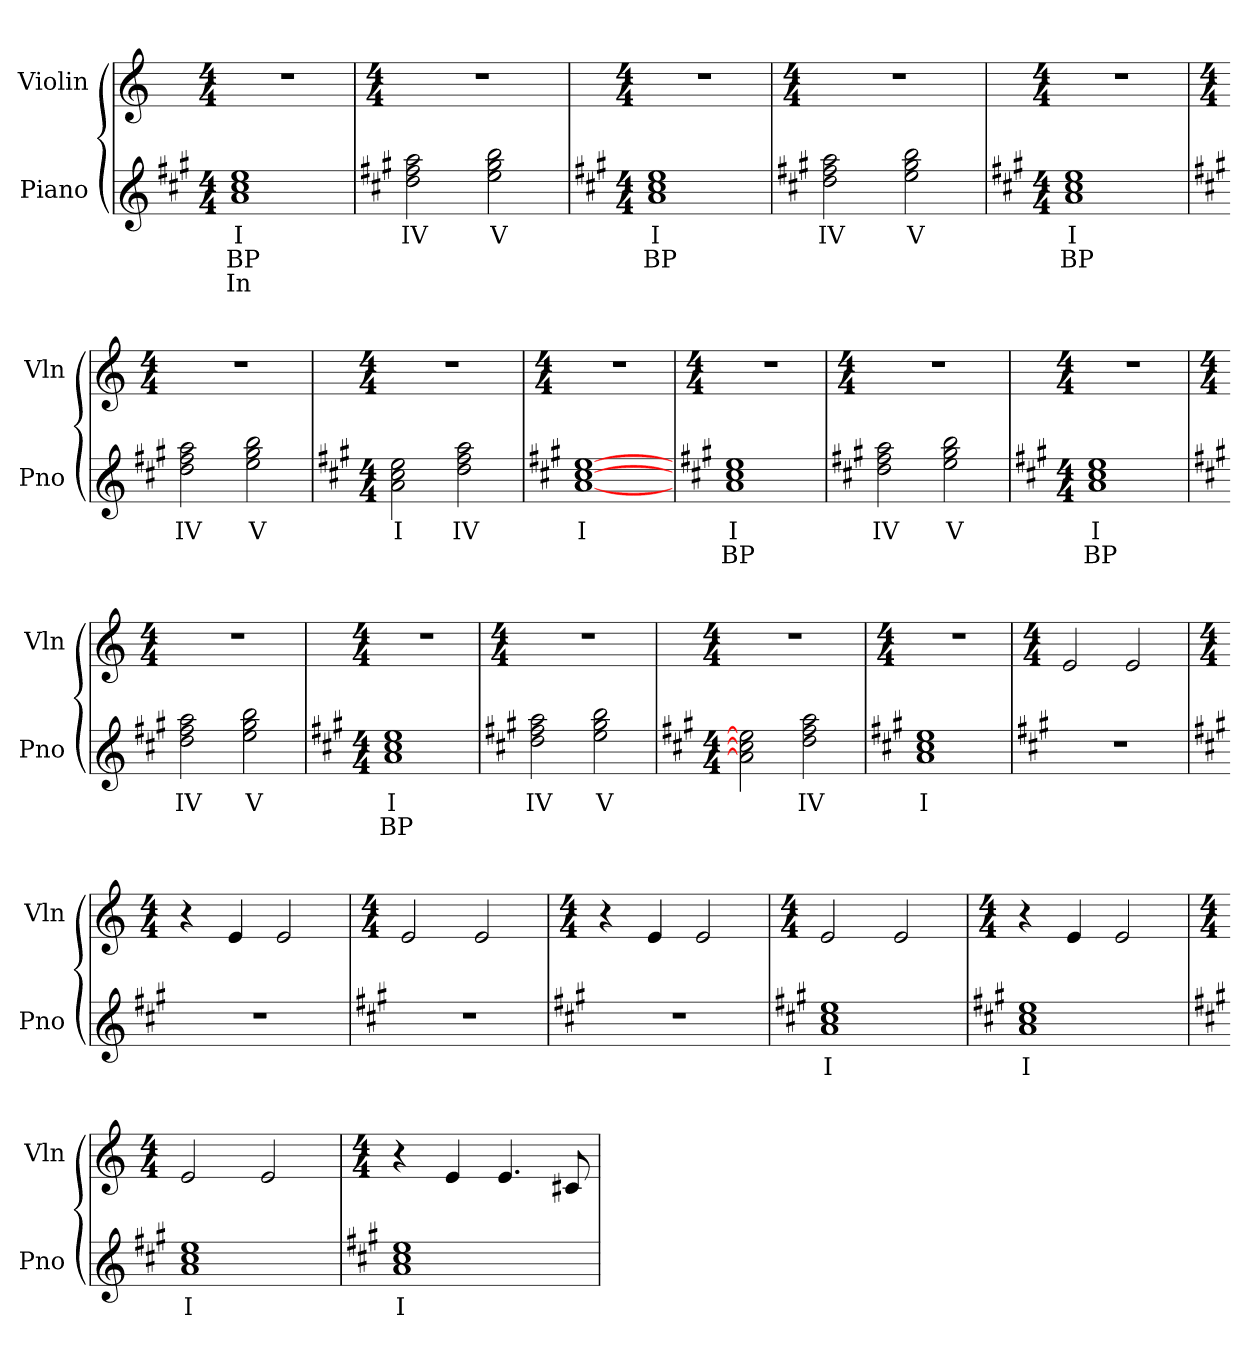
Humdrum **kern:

**kern	**text	**text	**text	**kern
*part2	*part2	*part2	*part2	*part1
*staff2	*staff2	*staff2	*staff2	*staff1
*I"Piano	*	*	*	*I"Violin
*I'Pno	*	*	*	*I'Vln
*k[f#c#g#]	*	*	*	*
*A:	*	*	*	*
*M4/4	*	*	*	*M4/4
=	=	=	=	=
1a 1cc# 1ee	I	BP	In	1r
=	=	=	=	=
*k[f#c#g#]	*	*	*	*
*A:	*	*	*	*
*	*	*	*	*M4/4
2dd 2ff# 2aa	IV	.	.	1r
2ee 2gg# 2bb	V	.	.	.
=	=	=	=	=
*k[f#c#g#]	*	*	*	*
*A:	*	*	*	*
*M4/4	*	*	*	*M4/4
1a 1cc# 1ee	I	BP	.	1r
=	=	=	=	=
*k[f#c#g#]	*	*	*	*
*A:	*	*	*	*
*	*	*	*	*M4/4
2dd 2ff# 2aa	IV	.	.	1r
2ee 2gg# 2bb	V	.	.	.
=	=	=	=	=
*k[f#c#g#]	*	*	*	*
*A:	*	*	*	*
*M4/4	*	*	*	*M4/4
1a 1cc# 1ee	I	BP	.	1r
=	=	=	=	=
*k[f#c#g#]	*	*	*	*
*A:	*	*	*	*
*	*	*	*	*M4/4
2dd 2ff# 2aa	IV	.	.	1r
2ee 2gg# 2bb	V	.	.	.
=	=	=	=	=
*k[f#c#g#]	*	*	*	*
*A:	*	*	*	*
*M4/4	*	*	*	*M4/4
2a 2cc# 2ee	I	.	.	1r
2dd 2ff# 2aa	IV	.	.	.
=	=	=	=	=
*k[f#c#g#]	*	*	*	*
*A:	*	*	*	*
*	*	*	*	*M4/4
[1a [1cc# [1ee	I	.	.	1r
=	=	=	=	=
*k[f#c#g#]	*	*	*	*
*A:	*	*	*	*
*	*	*	*	*M4/4
1a 1cc# 1ee	I	BP	.	1r
=	=	=	=	=
*k[f#c#g#]	*	*	*	*
*A:	*	*	*	*
*	*	*	*	*M4/4
2dd 2ff# 2aa	IV	.	.	1r
2ee 2gg# 2bb	V	.	.	.
=	=	=	=	=
*k[f#c#g#]	*	*	*	*
*A:	*	*	*	*
*M4/4	*	*	*	*M4/4
1a 1cc# 1ee	I	BP	.	1r
=	=	=	=	=
*k[f#c#g#]	*	*	*	*
*A:	*	*	*	*
*	*	*	*	*M4/4
2dd 2ff# 2aa	IV	.	.	1r
2ee 2gg# 2bb	V	.	.	.
=	=	=	=	=
*k[f#c#g#]	*	*	*	*
*A:	*	*	*	*
*M4/4	*	*	*	*M4/4
1a 1cc# 1ee	I	BP	.	1r
=	=	=	=	=
*k[f#c#g#]	*	*	*	*
*A:	*	*	*	*
*	*	*	*	*M4/4
2dd 2ff# 2aa	IV	.	.	1r
2ee 2gg# 2bb	V	.	.	.
=	=	=	=	=
*k[f#c#g#]	*	*	*	*
*A:	*	*	*	*
*M4/4	*	*	*	*M4/4
2a] 2cc#] 2ee]	.	.	.	1r
2dd 2ff# 2aa	IV	.	.	.
=	=	=	=	=
*k[f#c#g#]	*	*	*	*
*A:	*	*	*	*
*	*	*	*	*M4/4
1a 1cc# 1ee	I	.	.	1r
=	=	=	=	=
*k[f#c#g#]	*	*	*	*
*A:	*	*	*	*
*	*	*	*	*M4/4
1r	.	.	.	2e
.	.	.	.	2e
=	=	=	=	=
*k[f#c#g#]	*	*	*	*
*A:	*	*	*	*
*	*	*	*	*M4/4
1r	.	.	.	4r
.	.	.	.	4e
.	.	.	.	2e
=	=	=	=	=
*k[f#c#g#]	*	*	*	*
*A:	*	*	*	*
*	*	*	*	*M4/4
1r	.	.	.	2e
.	.	.	.	2e
=	=	=	=	=
*k[f#c#g#]	*	*	*	*
*A:	*	*	*	*
*	*	*	*	*M4/4
1r	.	.	.	4r
.	.	.	.	4e
.	.	.	.	2e
=	=	=	=	=
*k[f#c#g#]	*	*	*	*
*A:	*	*	*	*
*	*	*	*	*M4/4
1a 1cc# 1ee	I	.	.	2e
.	.	.	.	2e
=	=	=	=	=
*k[f#c#g#]	*	*	*	*
*A:	*	*	*	*
*	*	*	*	*M4/4
1a 1cc# 1ee	I	.	.	4r
.	.	.	.	4e
.	.	.	.	2e
=	=	=	=	=
*k[f#c#g#]	*	*	*	*
*A:	*	*	*	*
*	*	*	*	*M4/4
1a 1cc# 1ee	I	.	.	2e
.	.	.	.	2e
=	=	=	=	=
*k[f#c#g#]	*	*	*	*
*A:	*	*	*	*
*	*	*	*	*M4/4
1a 1cc# 1ee	I	.	.	4r
.	.	.	.	4e
.	.	.	.	4.e
.	.	.	.	8c#X
=	=	=	=	=
*-	*-	*-	*-	*-
